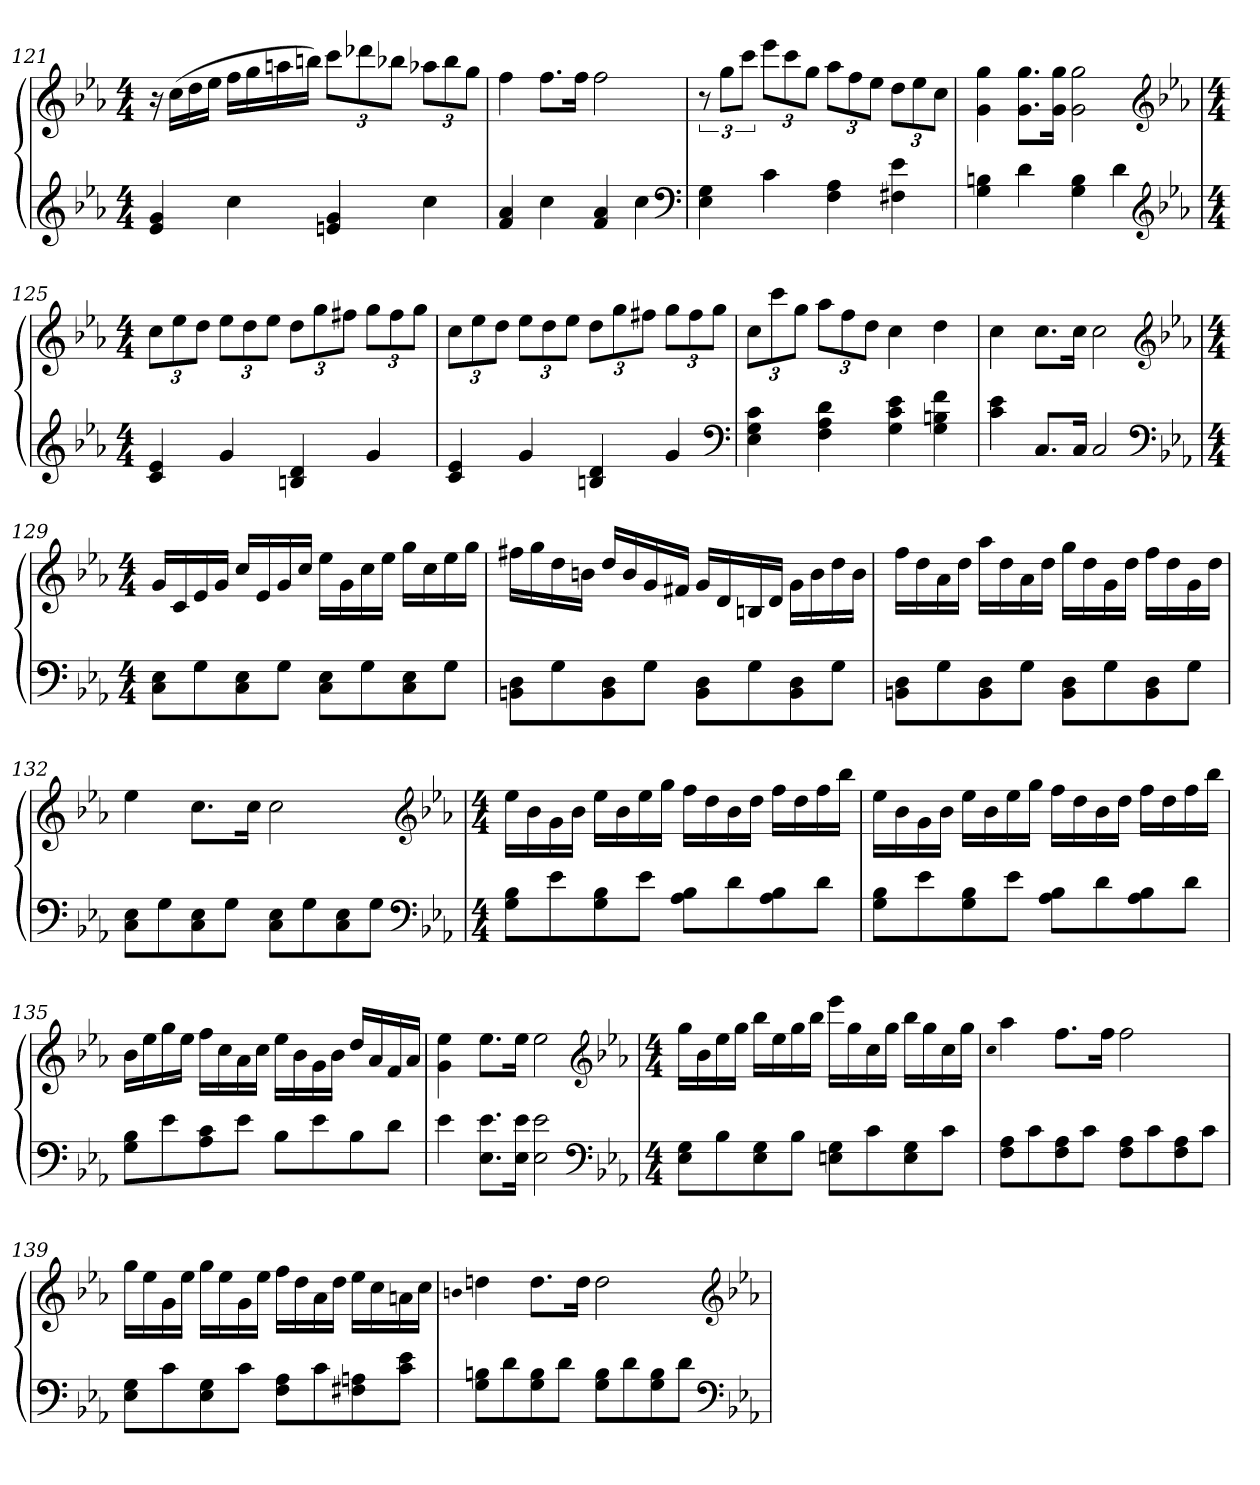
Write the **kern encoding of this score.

**kern	**kern
*part1	*part1
*staff2	*staff1
*clefG2	*clefG2
*k[b-e-a-]	*k[b-e-a-]
*c:	*c:
*M4/4	*M4/4
=121	=121
4e- 4g	16r
.	(16ccLL
.	16dd
.	16ee-JJ
4cc	16ffLL
.	16gg
.	16aan
.	16bbnJJ)
4en 4g	12cccL
.	12ddd-X
.	12bb-XJ
4cc	12aa-XL
.	12bb-
.	12ggJ
=122	=122
4f 4a-	4ff
4cc	8.ffL
.	16ffJk
4f 4a-	2ff
4cc	.
*clefF4	*
=123	=123
4E- 4G	12r
.	12ggL
.	12cccJ
4c	12eee-L
.	12ccc
.	12ggJ
4F 4A-	12aa-L
.	12ff
.	12ee-J
4F#X 4e-	12ddL
.	12ee-
.	12ccJ
=124	=124
4G 4Bn	4g 4gg
4d	8.g 8.ggL
.	16g 16ggJk
4G 4B	2g 2gg
4d	.
*clefG2	*clefG2
*k[b-e-a-]	*k[b-e-a-]
*c:	*c:
=125	=125
*M4/4	*M4/4
4c 4e-	12ccL
.	12ee-
.	12ddJ
4g	12ee-L
.	12dd
.	12ee-J
4Bn 4d	12ddL
.	12gg
.	12ff#XJ
4g	12ggL
.	12ff#
.	12ggJ
=126	=126
4c 4e-	12ccL
.	12ee-
.	12ddJ
4g	12ee-L
.	12dd
.	12ee-J
4Bn 4d	12ddL
.	12gg
.	12ff#XJ
4g	12ggL
.	12ff#
.	12ggJ
*clefF4	*
=127	=127
4E- 4G 4c	12ccL
.	12ccc
.	12ggJ
4F 4A- 4d	12aa-L
.	12ff
.	12ddJ
4G 4c 4e-	4cc
4G 4Bn 4f	4dd
=128	=128
4c 4e-	4cc
8.CL	8.ccL
16CJk	16ccJk
2C	2cc
*clefF4	*clefG2
*k[b-e-a-]	*k[b-e-a-]
*c:	*c:
=129	=129
*M4/4	*M4/4
8C 8E-L	16gLL
.	16c
8G	16e-
.	16gJJ
8C 8E-	16ccLL
.	16e-
8GJ	16g
.	16ccJJ
8C 8E-L	16ee-LL
.	16g
8G	16cc
.	16ee-JJ
8C 8E-	16ggLL
.	16cc
8GJ	16ee-
.	16ggJJ
=130	=130
8BBn 8DL	16ff#XLL
.	16gg
8G	16dd
.	16bnJJ
8BB 8D	16ddLL
.	16b
8GJ	16g
.	16f#XJJ
8BB 8DL	16gLL
.	16d
8G	16Bn
.	16dJJ
8BB 8D	16gLL
.	16b
8GJ	16dd
.	16bJJ
=131	=131
8BBn 8DL	16ffLL
.	16dd
8G	16a-
.	16ddJJ
8BB 8D	16aa-LL
.	16dd
8GJ	16a-
.	16ddJJ
8BB 8DL	16ggLL
.	16dd
8G	16g
.	16ddJJ
8BB 8D	16ffLL
.	16dd
8GJ	16g
.	16ddJJ
=132	=132
8C 8E-L	4ee-
8G	.
8C 8E-	8.ccL
8GJ	.
.	16ccJk
8C 8E-L	2cc
8G	.
8C 8E-	.
8GJ	.
*clefF4	*clefG2
*k[b-e-a-]	*k[b-e-a-]
*c:	*c:
=133	=133
*M4/4	*M4/4
8G 8B-L	16ee-LL
.	16b-
8e-	16g
.	16b-JJ
8G 8B-	16ee-LL
.	16b-
8e-J	16ee-
.	16ggJJ
8A- 8B-L	16ffLL
.	16dd
8d	16b-
.	16ddJJ
8A- 8B-	16ffLL
.	16dd
8dJ	16ff
.	16bb-JJ
=134	=134
8G 8B-L	16ee-LL
.	16b-
8e-	16g
.	16b-JJ
8G 8B-	16ee-LL
.	16b-
8e-J	16ee-
.	16ggJJ
8A- 8B-L	16ffLL
.	16dd
8d	16b-
.	16ddJJ
8A- 8B-	16ffLL
.	16dd
8dJ	16ff
.	16bb-JJ
=135	=135
8G 8B-L	16b-LL
.	16ee-
8e-	16gg
.	16ee-JJ
8A- 8c	16ffLL
.	16cc
8e-J	16a-
.	16ccJJ
8B-L	16ee-LL
.	16b-
8e-	16g
.	16b-JJ
8B-	16ddLL
.	16a-
8dJ	16f
.	16a-JJ
=136	=136
4e-	4g 4ee-
8.E- 8.e-L	8.ee-L
16E- 16e-Jk	16ee-Jk
2E- 2e-	2ee-
*clefF4	*clefG2
*k[b-e-a-]	*k[b-e-a-]
*c:	*c:
=137	=137
*M4/4	*M4/4
8E- 8GL	16ggLL
.	16b-
8B-	16ee-
.	16ggJJ
8E- 8G	16bb-LL
.	16ee-
8B-J	16gg
.	16bb-JJ
8En 8GL	16eee-LL
.	16gg
8c	16cc
.	16ggJJ
8E 8G	16bb-LL
.	16gg
8cJ	16cc
.	16ggJJ
=138	=138
.	qcc
8F 8A-L	4aa-
8c	.
8F 8A-	8.ffL
8cJ	.
.	16ffJk
8F 8A-L	2ff
8c	.
8F 8A-	.
8cJ	.
=139	=139
8E- 8GL	16ggLL
.	16ee-
8c	16g
.	16ee-JJ
8E- 8G	16ggLL
.	16ee-
8cJ	16g
.	16ee-JJ
8F 8A-L	16ffLL
.	16dd
8c	16a-
.	16ddJJ
8F#X 8An	16ee-LL
.	16cc
8c 8e-J	16an
.	16ccJJ
=140	=140
.	qbn
8G 8BnL	4ddn
8d	.
8G 8B	8.ddL
8dJ	.
.	16ddJk
8G 8BL	2dd
8d	.
8G 8B	.
8dJ	.
*clefF4	*clefG2
*k[b-e-a-]	*k[b-e-a-]
*c:	*c:
=	=
*-	*-
